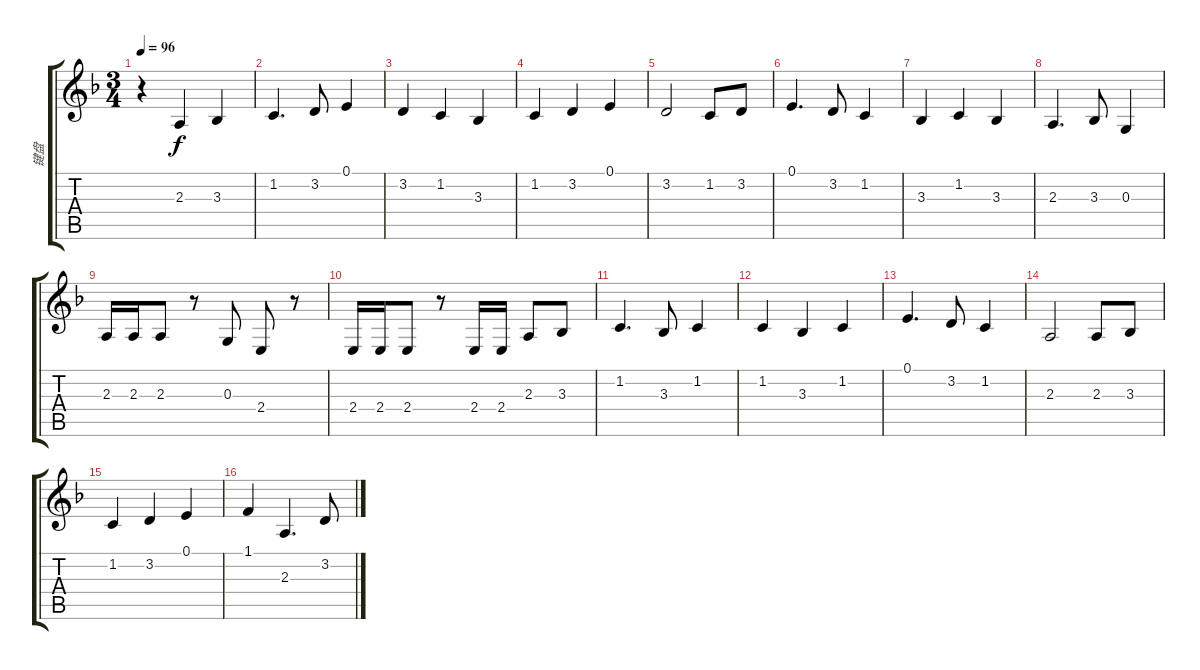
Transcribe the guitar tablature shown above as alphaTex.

\track ("键盘" "键盘") {instrument stringensemble1}
\staff {score tabs}
\tuning (E4 B3 G3 D3 A2 E2) {hide}
\ts (3 4)
\tempo 96
\clef g2
\ks f
r.4{dy f} 2.3.4 3.3.4 |
1.2.4{d} 3.2.8 0.1.4 |
3.2.4 1.2.4 3.3.4 |
1.2.4 3.2.4 0.1.4 |
3.2.2 1.2.8 3.2.8 |
0.1.4{d} 3.2.8 1.2.4 |
3.3.4 1.2.4 3.3.4 |
2.3.4{d} 3.3.8 0.3.4 |
2.3.16 2.3.16 2.3.8 r.8 0.3.8 2.4.8 r.8 |
2.4.16 2.4.16 2.4.8 r.8 2.4.16 2.4.16 2.3.8 3.3.8 |
1.2.4{d} 3.3.8 1.2.4 |
1.2.4 3.3.4 1.2.4 |
0.1.4{d} 3.2.8 1.2.4 |
2.3.2 2.3.8 3.3.8 |
1.2.4 3.2.4 0.1.4 |
1.1.4 2.3.4{d} 3.2.8
